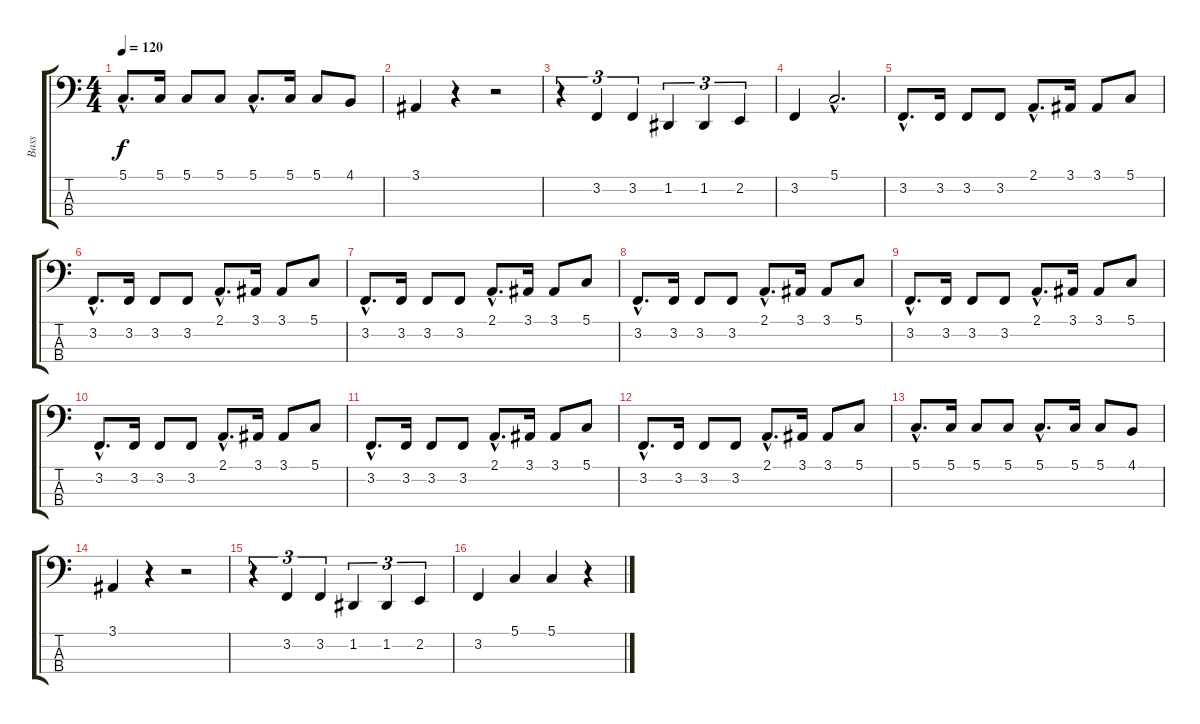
\track ("Bass" "Bass") {instrument electricbasspick}
\staff {score tabs}
\tuning (G1 D1 A0 E0) {hide}
\ts (4 4)
\tempo 120
\clef f4
\ks c
5.1{hac}.8{d dy f} 5.1.16 5.1.8 5.1.8 5.1{hac}.8{d} 5.1.16 5.1.8 4.1.8 |
3.1.4 r.4 r.2 |
r.4{tu (3 2)} 3.2.4{tu (3 2)} 3.2.4{tu (3 2)} 1.2.4{tu (3 2)} 1.2.4{tu (3 2)} 2.2.4{tu (3 2)} |
3.2.4 5.1{hac}.2{d} |
3.2{hac}.8{d} 3.2.16 3.2.8 3.2.8 2.1{hac}.8{d} 3.1.16 3.1.8 5.1.8 |
3.2{hac}.8{d} 3.2.16 3.2.8 3.2.8 2.1{hac}.8{d} 3.1.16 3.1.8 5.1.8 |
3.2{hac}.8{d} 3.2.16 3.2.8 3.2.8 2.1{hac}.8{d} 3.1.16 3.1.8 5.1.8 |
3.2{hac}.8{d} 3.2.16 3.2.8 3.2.8 2.1{hac}.8{d} 3.1.16 3.1.8 5.1.8 |
3.2{hac}.8{d} 3.2.16 3.2.8 3.2.8 2.1{hac}.8{d} 3.1.16 3.1.8 5.1.8 |
3.2{hac}.8{d} 3.2.16 3.2.8 3.2.8 2.1{hac}.8{d} 3.1.16 3.1.8 5.1.8 |
3.2{hac}.8{d} 3.2.16 3.2.8 3.2.8 2.1{hac}.8{d} 3.1.16 3.1.8 5.1.8 |
3.2{hac}.8{d} 3.2.16 3.2.8 3.2.8 2.1{hac}.8{d} 3.1.16 3.1.8 5.1.8 |
5.1{hac}.8{d} 5.1.16 5.1.8 5.1.8 5.1{hac}.8{d} 5.1.16 5.1.8 4.1.8 |
3.1.4 r.4 r.2 |
r.4{tu (3 2)} 3.2.4{tu (3 2)} 3.2.4{tu (3 2)} 1.2.4{tu (3 2)} 1.2.4{tu (3 2)} 2.2.4{tu (3 2)} |
3.2.4 5.1.4 5.1.4 r.4
